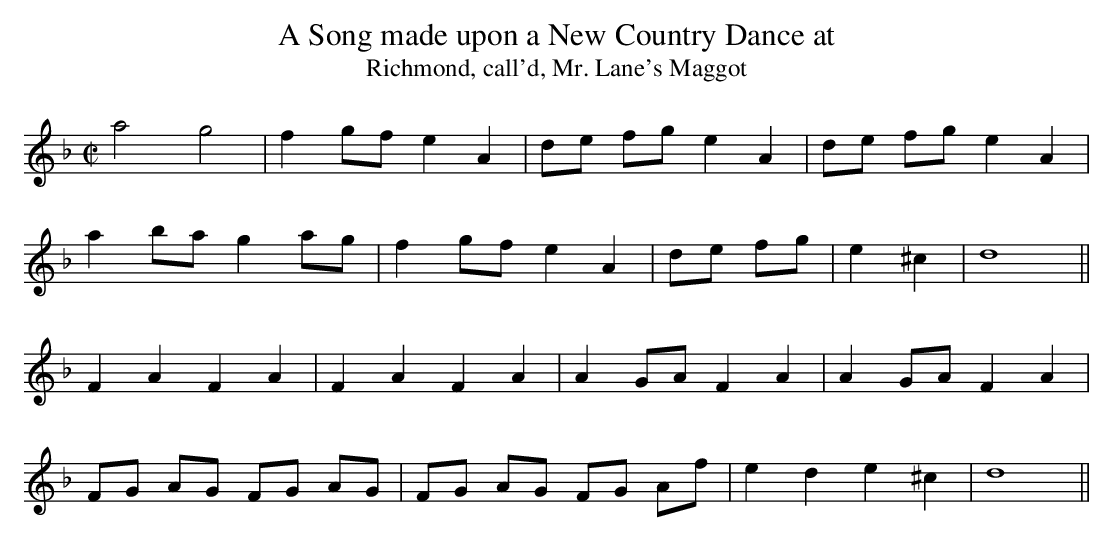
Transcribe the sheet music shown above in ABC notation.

X:1
T:A Song made upon a New Country Dance at
T:Richmond, call'd, Mr. Lane's Maggot
M:C|
L:1/8
K:Dmin
a4g4|f2 gf e2A2|de fg e2A2|de fg e2A2|
a2 ba g2 ag|f2 gf e2A2|de fg|e2 ^c2|d8||
F2A2F2A2|F2A2F2A2|A2 GA F2A2|A2 GA F2A2|
FG AG FG AG|FG AG FG Af|e2d2e2^c2|d8||
